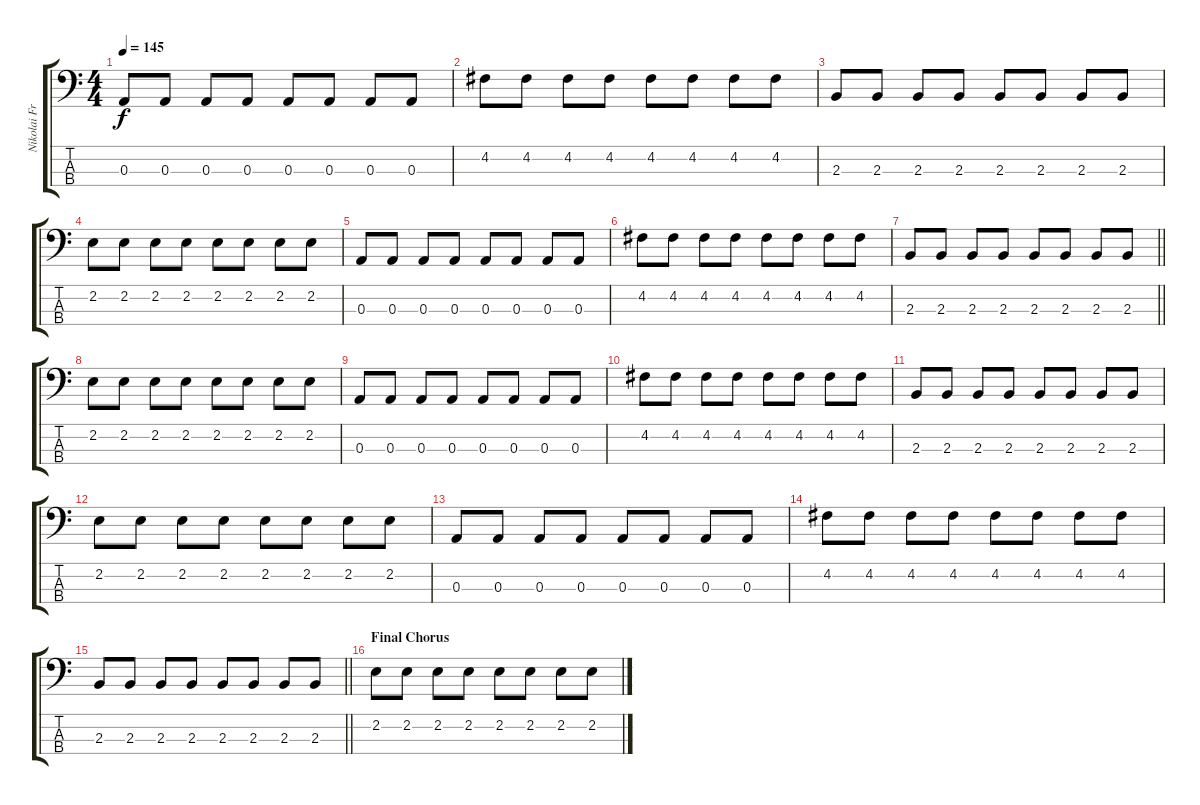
\track ("Nikolai Fraiture" "Nikolai Fr") {instrument electricbassfinger}
\staff {score tabs}
\tuning (G2 D2 A1 E1) {hide}
\ts (4 4)
\tempo 145
\clef f4
\ks c
0.3.8{dy f} 0.3.8 0.3.8 0.3.8 0.3.8 0.3.8 0.3.8 0.3.8 |
4.2.8 4.2.8 4.2.8 4.2.8 4.2.8 4.2.8 4.2.8 4.2.8 |
2.3.8 2.3.8 2.3.8 2.3.8 2.3.8 2.3.8 2.3.8 2.3.8 |
2.2.8 2.2.8 2.2.8 2.2.8 2.2.8 2.2.8 2.2.8 2.2.8 |
0.3.8 0.3.8 0.3.8 0.3.8 0.3.8 0.3.8 0.3.8 0.3.8 |
4.2.8 4.2.8 4.2.8 4.2.8 4.2.8 4.2.8 4.2.8 4.2.8 |
\barLineRight lightlight
2.3.8 2.3.8 2.3.8 2.3.8 2.3.8 2.3.8 2.3.8 2.3.8 |
2.2.8 2.2.8 2.2.8 2.2.8 2.2.8 2.2.8 2.2.8 2.2.8 |
0.3.8 0.3.8 0.3.8 0.3.8 0.3.8 0.3.8 0.3.8 0.3.8 |
4.2.8 4.2.8 4.2.8 4.2.8 4.2.8 4.2.8 4.2.8 4.2.8 |
2.3.8 2.3.8 2.3.8 2.3.8 2.3.8 2.3.8 2.3.8 2.3.8 |
2.2.8 2.2.8 2.2.8 2.2.8 2.2.8 2.2.8 2.2.8 2.2.8 |
0.3.8 0.3.8 0.3.8 0.3.8 0.3.8 0.3.8 0.3.8 0.3.8 |
4.2.8 4.2.8 4.2.8 4.2.8 4.2.8 4.2.8 4.2.8 4.2.8 |
\barLineRight lightlight
2.3.8 2.3.8 2.3.8 2.3.8 2.3.8 2.3.8 2.3.8 2.3.8 |
\section ("" "Final Chorus")
2.2.8 2.2.8 2.2.8 2.2.8 2.2.8 2.2.8 2.2.8 2.2.8
